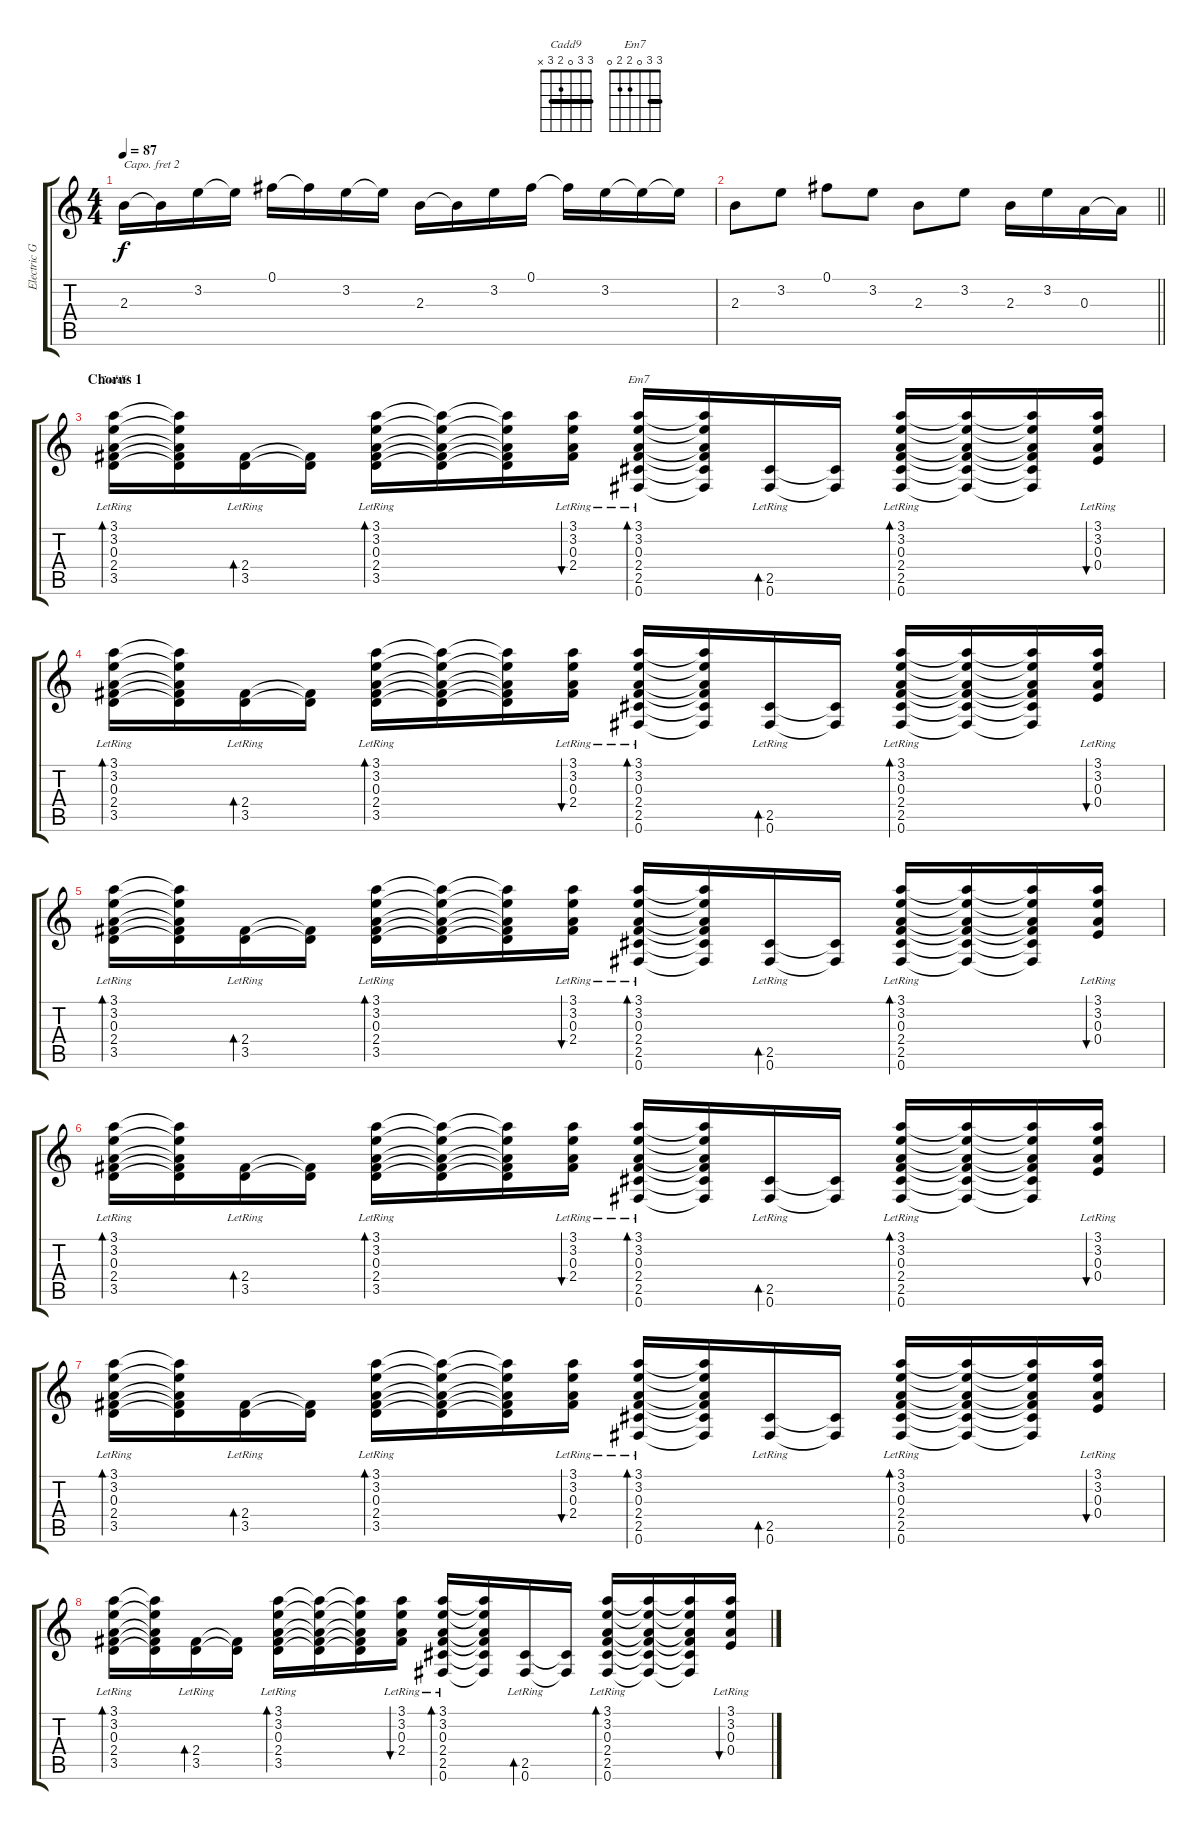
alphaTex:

\track ("Electric Guitar (Capo @2)" "Electric G") {instrument electricguitarclean}
\staff {score tabs}
\capo 2
\tuning (E4 B3 G3 D3 A2 E2) {hide}
\chord ("Cadd9" 3 3 0 2 3 x) {barre 3}
\chord ("Em7" 3 3 0 2 2 0) {barre 3}
\ts (4 4)
\tempo 87
\clef g2
\ks c
2.3.16{dy f} 2.3{t}.16 3.2.16 3.2{t}.16 0.1.16 0.1{t}.16 3.2.16 3.2{t}.16 2.3.16 2.3{t}.16 3.2.16 0.1.16 0.1{t}.16 3.2.16 3.2{t}.16 3.2{t}.16 |
\barLineRight lightlight
2.3.8 3.2.8 0.1.8 3.2.8 2.3.8 3.2.8 2.3.16 3.2.16 0.3.16 0.3{t}.16 |
\section ("" "Chorus 1")
(3.1{lr} 3.2{lr} 0.3{lr} 2.4{lr} 3.5{lr}).16{bd 30 ch "Cadd9"} (3.1{t} 3.2{t} 0.3{t} 2.4{t} 3.5{t}).16 (2.4{lr} 3.5{lr}).16{bd 30} (2.4{t} 3.5{t}).16 (3.1{lr} 3.2{lr} 0.3{lr} 2.4{lr} 3.5{lr}).16{bd 30} (3.1{t} 3.2{t} 0.3{t} 2.4{t} 3.5{t}).16 (3.1{t} 3.2{t} 0.3{t} 2.4{t} 3.5{t}).16 (3.1{lr} 3.2{lr} 0.3{lr} 2.4{lr}).16{bu 30} (3.1{lr} 3.2{lr} 0.3{lr} 2.4{lr} 2.5{lr} 0.6{lr}).16{bd 30 ch "Em7"} (3.1{t} 3.2{t} 0.3{t} 2.4{t} 2.5{t} 0.6{t}).16 (2.5{lr} 0.6{lr}).16{bd 30} (2.5{t} 0.6{t}).16 (3.1{lr} 3.2{lr} 0.3{lr} 2.4{lr} 2.5{lr} 0.6{lr}).16{bd 30} (3.1{t} 3.2{t} 0.3{t} 2.4{t} 2.5{t} 0.6{t}).16 (3.1{t} 3.2{t} 0.3{t} 2.4{t} 2.5{t} 0.6{t}).16 (3.1{lr} 3.2{lr} 0.3{lr} 0.4{lr}).16{bu 30} |
(3.1{lr} 3.2{lr} 0.3{lr} 2.4{lr} 3.5{lr}).16{bd 30} (3.1{t} 3.2{t} 0.3{t} 2.4{t} 3.5{t}).16 (2.4{lr} 3.5{lr}).16{bd 30} (2.4{t} 3.5{t}).16 (3.1{lr} 3.2{lr} 0.3{lr} 2.4{lr} 3.5{lr}).16{bd 30} (3.1{t} 3.2{t} 0.3{t} 2.4{t} 3.5{t}).16 (3.1{t} 3.2{t} 0.3{t} 2.4{t} 3.5{t}).16 (3.1{lr} 3.2{lr} 0.3{lr} 2.4{lr}).16{bu 30} (3.1{lr} 3.2{lr} 0.3{lr} 2.4{lr} 2.5{lr} 0.6{lr}).16{bd 30} (3.1{t} 3.2{t} 0.3{t} 2.4{t} 2.5{t} 0.6{t}).16 (2.5{lr} 0.6{lr}).16{bd 30} (2.5{t} 0.6{t}).16 (3.1{lr} 3.2{lr} 0.3{lr} 2.4{lr} 2.5{lr} 0.6{lr}).16{bd 30} (3.1{t} 3.2{t} 0.3{t} 2.4{t} 2.5{t} 0.6{t}).16 (3.1{t} 3.2{t} 0.3{t} 2.4{t} 2.5{t} 0.6{t}).16 (3.1{lr} 3.2{lr} 0.3{lr} 0.4{lr}).16{bu 30} |
(3.1{lr} 3.2{lr} 0.3{lr} 2.4{lr} 3.5{lr}).16{bd 30} (3.1{t} 3.2{t} 0.3{t} 2.4{t} 3.5{t}).16 (2.4{lr} 3.5{lr}).16{bd 30} (2.4{t} 3.5{t}).16 (3.1{lr} 3.2{lr} 0.3{lr} 2.4{lr} 3.5{lr}).16{bd 30} (3.1{t} 3.2{t} 0.3{t} 2.4{t} 3.5{t}).16 (3.1{t} 3.2{t} 0.3{t} 2.4{t} 3.5{t}).16 (3.1{lr} 3.2{lr} 0.3{lr} 2.4{lr}).16{bu 30} (3.1{lr} 3.2{lr} 0.3{lr} 2.4{lr} 2.5{lr} 0.6{lr}).16{bd 30} (3.1{t} 3.2{t} 0.3{t} 2.4{t} 2.5{t} 0.6{t}).16 (2.5{lr} 0.6{lr}).16{bd 30} (2.5{t} 0.6{t}).16 (3.1{lr} 3.2{lr} 0.3{lr} 2.4{lr} 2.5{lr} 0.6{lr}).16{bd 30} (3.1{t} 3.2{t} 0.3{t} 2.4{t} 2.5{t} 0.6{t}).16 (3.1{t} 3.2{t} 0.3{t} 2.4{t} 2.5{t} 0.6{t}).16 (3.1{lr} 3.2{lr} 0.3{lr} 0.4{lr}).16{bu 30} |
(3.1{lr} 3.2{lr} 0.3{lr} 2.4{lr} 3.5{lr}).16{bd 30} (3.1{t} 3.2{t} 0.3{t} 2.4{t} 3.5{t}).16 (2.4{lr} 3.5{lr}).16{bd 30} (2.4{t} 3.5{t}).16 (3.1{lr} 3.2{lr} 0.3{lr} 2.4{lr} 3.5{lr}).16{bd 30} (3.1{t} 3.2{t} 0.3{t} 2.4{t} 3.5{t}).16 (3.1{t} 3.2{t} 0.3{t} 2.4{t} 3.5{t}).16 (3.1{lr} 3.2{lr} 0.3{lr} 2.4{lr}).16{bu 30} (3.1{lr} 3.2{lr} 0.3{lr} 2.4{lr} 2.5{lr} 0.6{lr}).16{bd 30} (3.1{t} 3.2{t} 0.3{t} 2.4{t} 2.5{t} 0.6{t}).16 (2.5{lr} 0.6{lr}).16{bd 30} (2.5{t} 0.6{t}).16 (3.1{lr} 3.2{lr} 0.3{lr} 2.4{lr} 2.5{lr} 0.6{lr}).16{bd 30} (3.1{t} 3.2{t} 0.3{t} 2.4{t} 2.5{t} 0.6{t}).16 (3.1{t} 3.2{t} 0.3{t} 2.4{t} 2.5{t} 0.6{t}).16 (3.1{lr} 3.2{lr} 0.3{lr} 0.4{lr}).16{bu 30} |
(3.1{lr} 3.2{lr} 0.3{lr} 2.4{lr} 3.5{lr}).16{bd 30} (3.1{t} 3.2{t} 0.3{t} 2.4{t} 3.5{t}).16 (2.4{lr} 3.5{lr}).16{bd 30} (2.4{t} 3.5{t}).16 (3.1{lr} 3.2{lr} 0.3{lr} 2.4{lr} 3.5{lr}).16{bd 30} (3.1{t} 3.2{t} 0.3{t} 2.4{t} 3.5{t}).16 (3.1{t} 3.2{t} 0.3{t} 2.4{t} 3.5{t}).16 (3.1{lr} 3.2{lr} 0.3{lr} 2.4{lr}).16{bu 30} (3.1{lr} 3.2{lr} 0.3{lr} 2.4{lr} 2.5{lr} 0.6{lr}).16{bd 30} (3.1{t} 3.2{t} 0.3{t} 2.4{t} 2.5{t} 0.6{t}).16 (2.5{lr} 0.6{lr}).16{bd 30} (2.5{t} 0.6{t}).16 (3.1{lr} 3.2{lr} 0.3{lr} 2.4{lr} 2.5{lr} 0.6{lr}).16{bd 30} (3.1{t} 3.2{t} 0.3{t} 2.4{t} 2.5{t} 0.6{t}).16 (3.1{t} 3.2{t} 0.3{t} 2.4{t} 2.5{t} 0.6{t}).16 (3.1{lr} 3.2{lr} 0.3{lr} 0.4{lr}).16{bu 30} |
(3.1{lr} 3.2{lr} 0.3{lr} 2.4{lr} 3.5{lr}).16{bd 30} (3.1{t} 3.2{t} 0.3{t} 2.4{t} 3.5{t}).16 (2.4{lr} 3.5{lr}).16{bd 30} (2.4{t} 3.5{t}).16 (3.1{lr} 3.2{lr} 0.3{lr} 2.4{lr} 3.5{lr}).16{bd 30} (3.1{t} 3.2{t} 0.3{t} 2.4{t} 3.5{t}).16 (3.1{t} 3.2{t} 0.3{t} 2.4{t} 3.5{t}).16 (3.1{lr} 3.2{lr} 0.3{lr} 2.4{lr}).16{bu 30} (3.1{lr} 3.2{lr} 0.3{lr} 2.4{lr} 2.5{lr} 0.6{lr}).16{bd 30} (3.1{t} 3.2{t} 0.3{t} 2.4{t} 2.5{t} 0.6{t}).16 (2.5{lr} 0.6{lr}).16{bd 30} (2.5{t} 0.6{t}).16 (3.1{lr} 3.2{lr} 0.3{lr} 2.4{lr} 2.5{lr} 0.6{lr}).16{bd 30} (3.1{t} 3.2{t} 0.3{t} 2.4{t} 2.5{t} 0.6{t}).16 (3.1{t} 3.2{t} 0.3{t} 2.4{t} 2.5{t} 0.6{t}).16 (3.1{lr} 3.2{lr} 0.3{lr} 0.4{lr}).16{bu 30}
